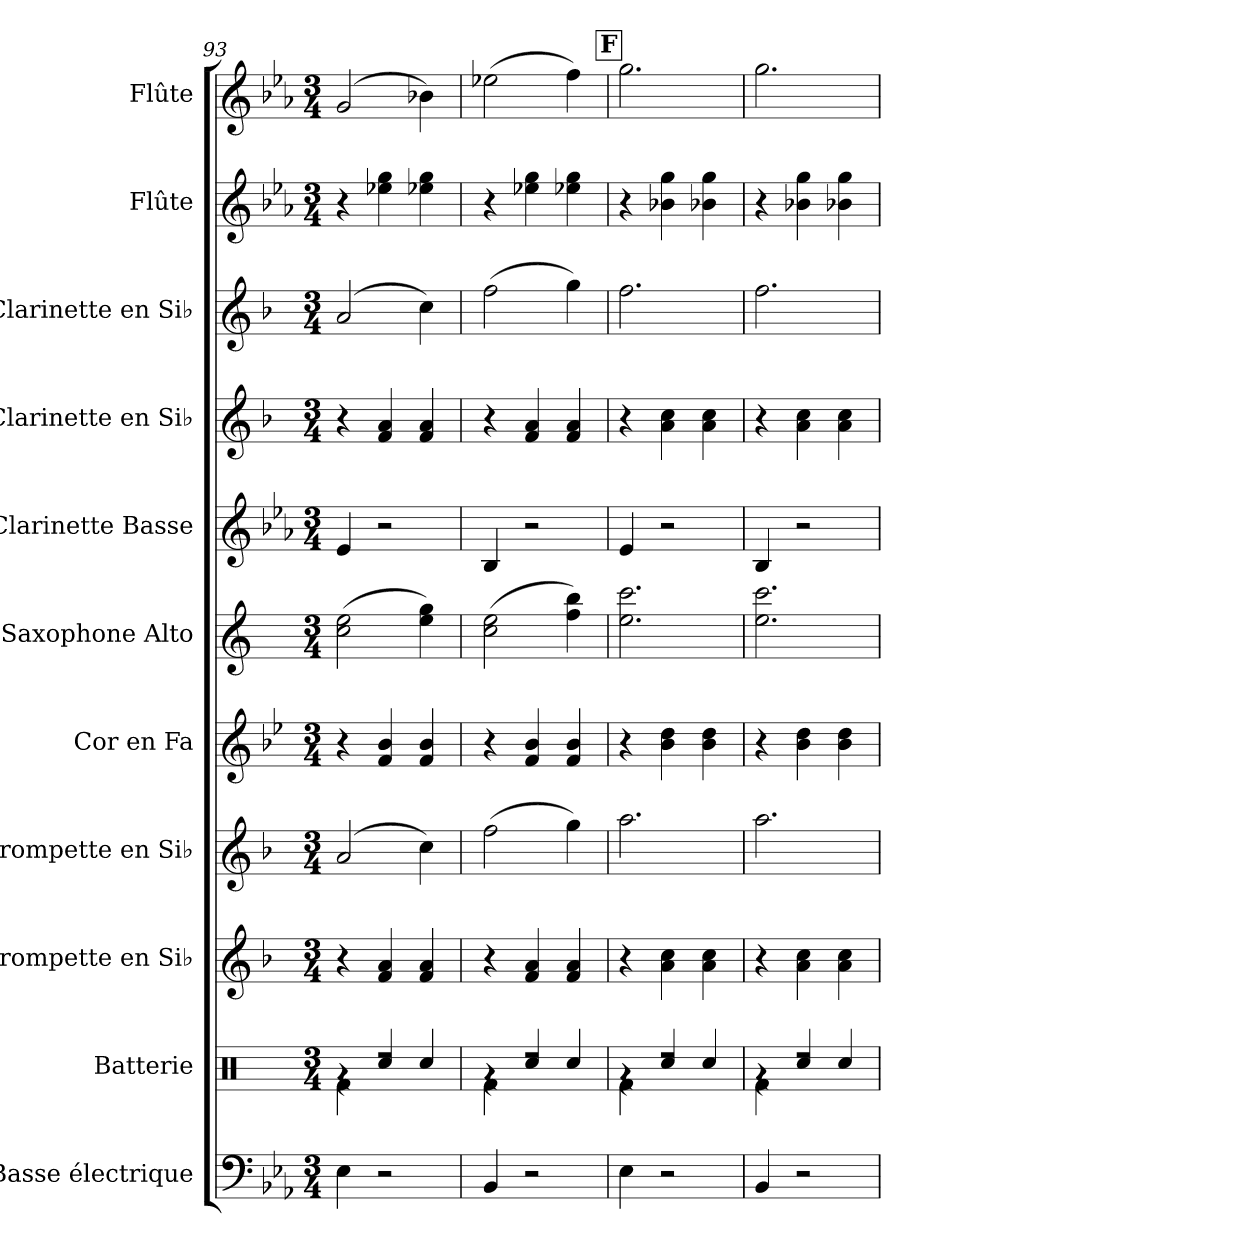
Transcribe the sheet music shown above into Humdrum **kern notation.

**kern	**kern	**kern	**kern	**kern	**kern	**kern	**kern	**kern	**kern	**kern
*part11	*part10	*part9	*part8	*part7	*part6	*part5	*part4	*part3	*part2	*part1
*staff11	*staff10	*staff9	*staff8	*staff7	*staff6	*staff5	*staff4	*staff3	*staff2	*staff1
*I"Basse électrique	*I"Batterie	*I"Trompette en Si♭	*I"Trompette en Si♭	*I"Cor en Fa	*I"Saxophone Alto	*I"Clarinette Basse	*I"Clarinette en Si♭	*I"Clarinette en Si♭	*I"Flûte	*I"Flûte
*I'B. él.	*I'Batt.	*I'Tromp. Si♭	*I'Tromp. Si♭	*I'Cor Fa	*I'Sax. A.	*I'Cl. basse	*I'Clar. Si♭	*I'Clar. Si♭	*I'Fl.	*I'Fl.
!!LO:PB:g=z
*clefF4	*clefX	*clefG2	*clefG2	*clefG2	*clefG2	*clefG2	*clefG2	*clefG2	*clefG2	*clefG2
*ITrd7c12	*	*ITrd1c2	*ITrd1c2	*ITrd4c7	*ITrd5c9	*ITrd8c14	*ITrd1c2	*ITrd1c2	*	*
*k[b-e-a-]	*k[]	*k[b-e-a-]	*k[b-e-a-]	*k[b-e-a-]	*k[b-e-a-]	*k[b-e-a-]	*k[b-e-a-]	*k[b-e-a-]	*k[b-e-a-]	*k[b-e-a-]
*M3/4	*M3/4	*M3/4	*M3/4	*M3/4	*M3/4	*M3/4	*M3/4	*M3/4	*M3/4	*M3/4
=93	=93	=93	=93	=93	=93	=93	=93	=93	=93	=93
*	*^	*	*	*	*	*	*	*	*	*
4EE-\	4rg	4Rf\	4r	(2g/	4r	(2e-\ 2g\	4E-/	4r	(2g/	4r	(2g/
2r	4Rcc/	2rdd	4e-/ 4g/	.	4B-/ 4e-/	.	2r	4e-/ 4g/	.	4ee-X\ 4gg\	.
.	4Rcc/	.	4e-/ 4g/	4b-\)	4B-/ 4e-/	4g\ 4b-\)	.	4e-/ 4g/	4b-\)	4ee-X\ 4gg\	4b-X\)
=94	=94	=94	=94	=94	=94	=94	=94	=94	=94	=94	=94
4BBB-/	4rg	4Rf\	4r	(2ee-\	4r	(2e-\ 2g\	4BB-/	4r	(2ee-\	4r	(2ee-X\
2r	4Rcc/	2rdd	4e-/ 4g/	.	4B-/ 4e-/	.	2r	4e-/ 4g/	.	4ee-X\ 4gg\	.
.	4Rcc/	.	4e-/ 4g/	4ff\)	4B-/ 4e-/	4a-\ 4dd\)	.	4e-/ 4g/	4ff\)	4ee-X\ 4gg\	4ff\)
!!LO:REH:place=s1:a:B:fs=14:t=F
=95	=95	=95	=95	=95	=95	=95	=95	=95	=95	=95	=95
4EE-\	4rg	4Rf\	4r	2.gg\	4r	2.g\ 2.ee-\	4E-/	4r	2.ee-\	4r	2.gg\
2r	4Rcc/	2rdd	4g\ 4b-\	.	4e-\ 4g\	.	2r	4g\ 4b-\	.	4b-X\ 4gg\	.
.	4Rcc/	.	4g\ 4b-\	.	4e-\ 4g\	.	.	4g\ 4b-\	.	4b-X\ 4gg\	.
=96	=96	=96	=96	=96	=96	=96	=96	=96	=96	=96	=96
4BBB-/	4rg	4Rf\	4r	2.gg\	4r	2.g\ 2.ee-\	4BB-/	4r	2.ee-\	4r	2.gg\
2r	4Rcc/	2rdd	4g\ 4b-\	.	4e-\ 4g\	.	2r	4g\ 4b-\	.	4b-X\ 4gg\	.
.	4Rcc/	.	4g\ 4b-\	.	4e-\ 4g\	.	.	4g\ 4b-\	.	4b-X\ 4gg\	.
*	*v	*v	*	*	*	*	*	*	*	*	*
=	=	=	=	=	=	=	=	=	=	=
*-	*-	*-	*-	*-	*-	*-	*-	*-	*-	*-
